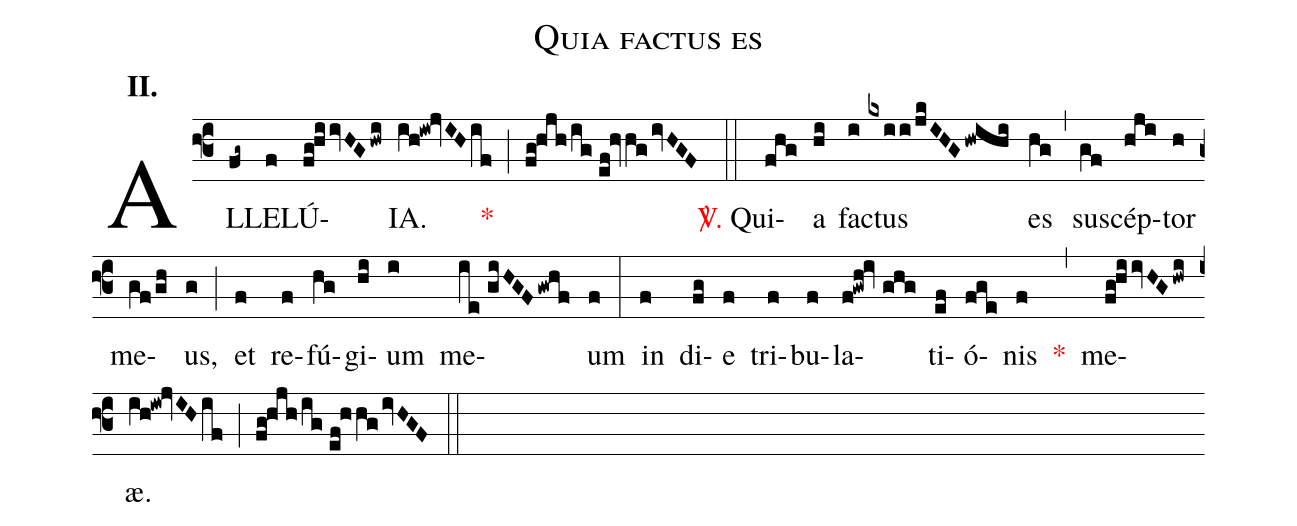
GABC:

name:Quia factus es;
mode:II.;
office-part:Alleluia;
%%
(f3) AL(fg~)LE(f)LÚ(fg!hiivHG/hwi)IA.(ih!iw!jvIH/if) <v>\red{*}</v>(;) (fg!hjh/ig//ef!hvhg/ivHGF) (::) <v>\red{\Vbar.}</v> Qui(fhg)a(hi) fa(i)ctus(kxii/jkIHG/hwihi) es(hg) (,) su(gf)scép(hji)tor(h) me(gf/gh)us,(g) (;) et(f) re(f)fú(hg)gi(hi)um(i) me(ie//giHGF/gwhf)um(f) (:) in(f) di(fg)e(f) tri(f)bu(f)la(f!gwh!iv//ghg)ti(ef)ó(fge)nis(f) <v>\red{*}</v>(,) me(fg!hiivHG/hwi)æ.(ih!iw!jvIH/if) (;) (fg!hjh/ig//ef!hhg/ivHGF) (::)
